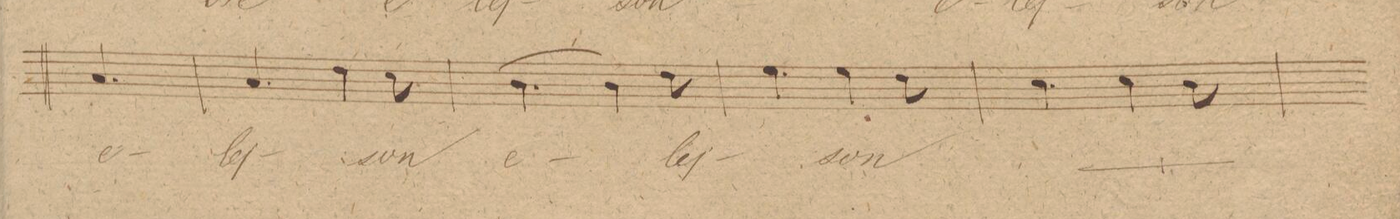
**kern	**text	**dynam
*I"Baſso	*	*
*clefF4	*	*
*k[]	*	*
*M6/8	*	*
4.C/	e-	.
=61	=61	=61
4.C/	-lej-	.
4F\	-son	.
8E\	.	.
=62	=62	=62
[4.D\	e-	.
4D\]	.	.
8F\	-lej-	.
=63	=63	=63
4.G\	.	.
4G\	-son	.
8F\	.	.
=64	=64	=64
4.E\	.	.
4E\	.	.
8D\	.	.
=65	=65	=65
*-	*-	*-
